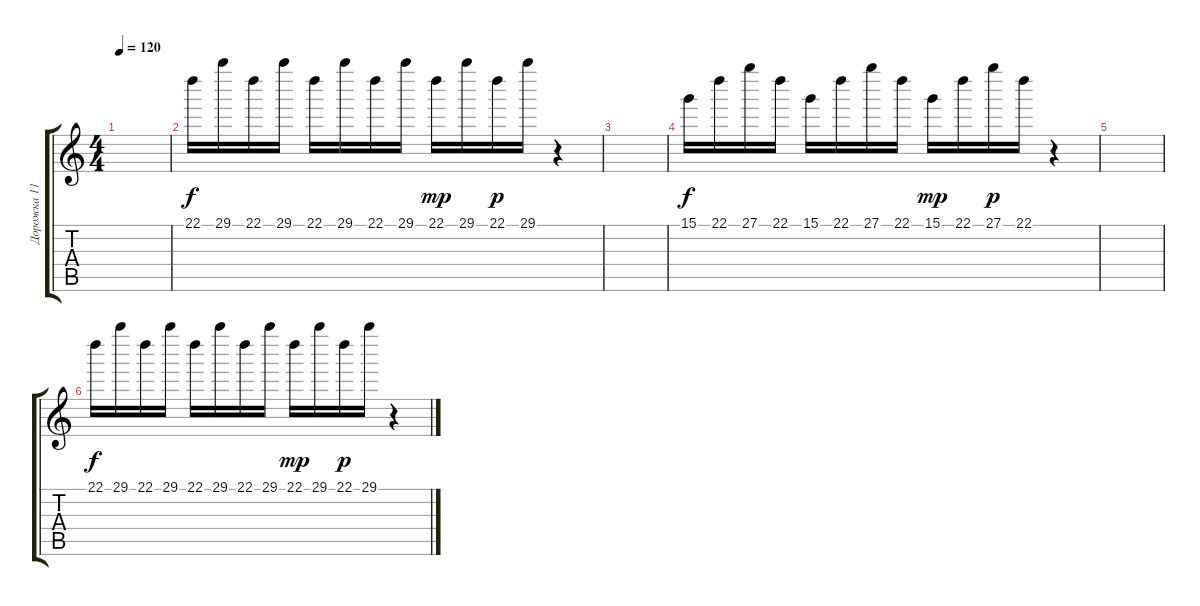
\track ("Дорожка 11" "Дорожка 11") {instrument slapbass1}
\staff {score tabs}
\tuning (E4 B3 G3 D3 A2 E2) {hide}
\ts (4 4)
\tempo 120
\clef g2
\ks c
|
22.1.16{dy f} 29.1.16 22.1.16 29.1.16 22.1.16 29.1.16 22.1.16 29.1.16 22.1.16{dy mp} 29.1.16 22.1.16{dy p} 29.1.16 r.4 |
|
15.1.16{dy f} 22.1.16 27.1.16 22.1.16 15.1.16 22.1.16 27.1.16 22.1.16 15.1.16{dy mp} 22.1.16 27.1.16{dy p} 22.1.16 r.4 |
|
22.1.16{dy f} 29.1.16 22.1.16 29.1.16 22.1.16 29.1.16 22.1.16 29.1.16 22.1.16{dy mp} 29.1.16 22.1.16{dy p} 29.1.16 r.4
